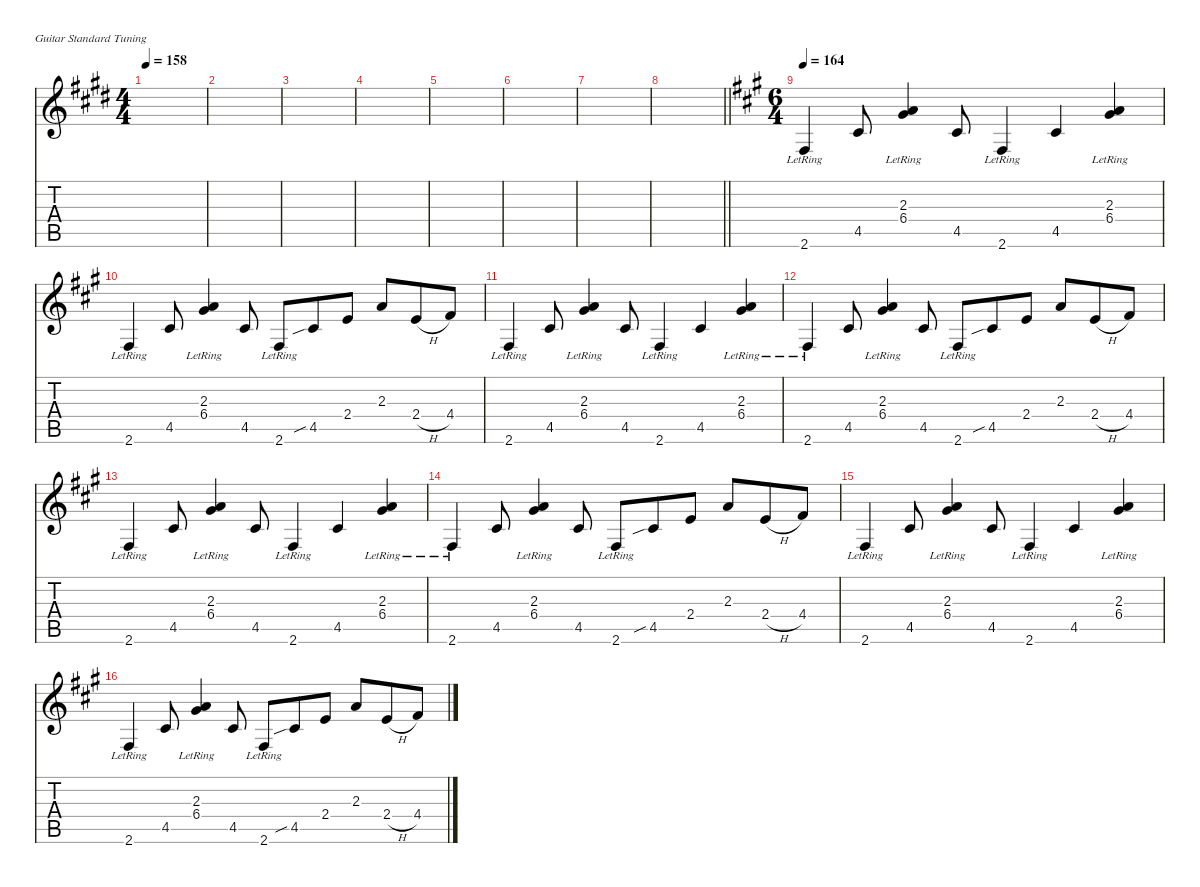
\defaultSystemsLayout 4
\hideDynamics
\bracketExtendMode nobrackets
\singleTrackTrackNamePolicy hidden
\multiTrackTrackNamePolicy hidden
\firstSystemTrackNameMode fullname
\firstSystemTrackNameOrientation horizontal
\otherSystemsTrackNameOrientation horizontal
\track ("Lead guitar" "jz.guit.") {defaultSystemsLayout 4 instrument electricguitarjazz}
\staff {score tabs}
\tuning (E4 B3 G3 D3 A2 E2)
\ts (4 4)
\tempo 158
\clef g2
\ks c#minor
|
|
|
|
|
|
|
\barLineRight lightlight
|
\ts (6 4)
\beaming (8 3 3 3 3)
\tempo 164
\ks f#minor
2.6{lr acc #}.4{beam Up} 4.5{acc #}.8{beam Up} (2.3{lr acc forcenatural} 6.4{lr acc #}).4{beam Up} 4.5{acc #}.8{beam Up} 2.6{lr acc #}.4{beam Up} 4.5{acc #}.4{beam Up} (2.3{lr acc forcenatural} 6.4{lr acc #}).4{beam Up} |
2.6{lr acc #}.4{beam Up} 4.5{acc #}.8{beam Up} (2.3{lr acc forcenatural} 6.4{lr acc #}).4{beam Up} 4.5{acc #}.8{beam Up} 2.6{lr acc #}.8{beam Up} 4.5{sib acc #}.8{beam Up} 2.4{acc forcenatural}.8{beam Up} 2.3{acc forcenatural}.8{beam Up} 2.4{h acc forcenatural}.8{beam Up} 4.4{acc #}.8{beam Up} |
2.6{lr acc #}.4{beam Up} 4.5{acc #}.8{beam Up} (2.3{lr acc forcenatural} 6.4{lr acc #}).4{beam Up} 4.5{acc #}.8{beam Up} 2.6{lr acc #}.4{beam Up} 4.5{acc #}.4{beam Up} (2.3{lr acc forcenatural} 6.4{lr acc #}).4{beam Up} |
2.6{lr acc #}.4{beam Up} 4.5{acc #}.8{beam Up} (2.3{lr acc forcenatural} 6.4{lr acc #}).4{beam Up} 4.5{acc #}.8{beam Up} 2.6{lr acc #}.8{beam Up} 4.5{sib acc #}.8{beam Up} 2.4{acc forcenatural}.8{beam Up} 2.3{acc forcenatural}.8{beam Up} 2.4{h acc forcenatural}.8{beam Up} 4.4{acc #}.8{beam Up} |
2.6{lr acc #}.4{beam Up} 4.5{acc #}.8{beam Up} (2.3{lr acc forcenatural} 6.4{lr acc #}).4{beam Up} 4.5{acc #}.8{beam Up} 2.6{lr acc #}.4{beam Up} 4.5{acc #}.4{beam Up} (2.3{lr acc forcenatural} 6.4{lr acc #}).4{beam Up} |
2.6{lr acc #}.4{beam Up} 4.5{acc #}.8{beam Up} (2.3{lr acc forcenatural} 6.4{lr acc #}).4{beam Up} 4.5{acc #}.8{beam Up} 2.6{lr acc #}.8{beam Up} 4.5{sib acc #}.8{beam Up} 2.4{acc forcenatural}.8{beam Up} 2.3{acc forcenatural}.8{beam Up} 2.4{h acc forcenatural}.8{beam Up} 4.4{acc #}.8{beam Up} |
2.6{lr acc #}.4{beam Up} 4.5{acc #}.8{beam Up} (2.3{lr acc forcenatural} 6.4{lr acc #}).4{beam Up} 4.5{acc #}.8{beam Up} 2.6{lr acc #}.4{beam Up} 4.5{acc #}.4{beam Up} (2.3{lr acc forcenatural} 6.4{lr acc #}).4{beam Up} |
2.6{lr acc #}.4{beam Up} 4.5{acc #}.8{beam Up} (2.3{lr acc forcenatural} 6.4{lr acc #}).4{beam Up} 4.5{acc #}.8{beam Up} 2.6{lr acc #}.8{beam Up} 4.5{sib acc #}.8{beam Up} 2.4{acc forcenatural}.8{beam Up} 2.3{acc forcenatural}.8{beam Up} 2.4{h acc forcenatural}.8{beam Up} 4.4{acc #}.8{beam Up}
